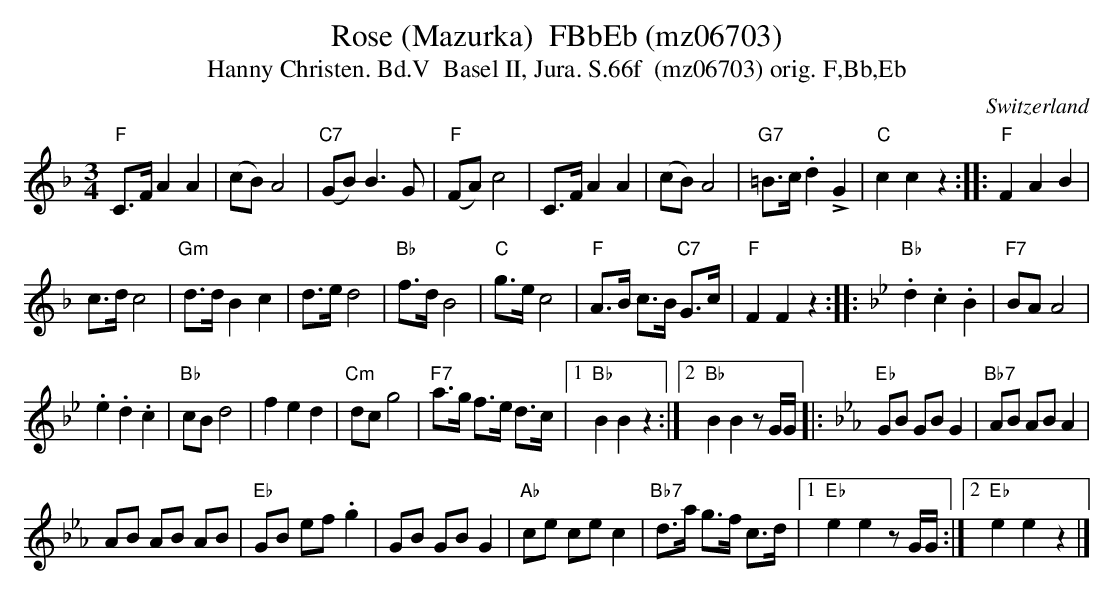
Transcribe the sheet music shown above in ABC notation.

X:1
T: Rose (Mazurka)  FBbEb (mz06703)
T:Hanny Christen. Bd.V  Basel II, Jura. S.66f  (mz06703) orig. F,Bb,Eb
M:3/4
L:1/8
O:Switzerland
K:F major
"F"C>FA2A2 | (cB)A4 | ("C7"GB) B3G | ("F"FA)c4 | C>FA2A2 | (cB)A4 | "G7"=B>c.d2!>!G2 | "C"c2c2z2 :: "F"F2A2B2 |
c>dc4 | "Gm"d>dB2c2 | d>ed4 | "Bb"f>dB4 |  "C"g>ec4 | "F"A>B c>B "C7"G>c | "F"F2F2z2 ::  [K:Bb] "Bb".d2.c2.B2 | "F7"BAA4 |
.e2.d2.c2 | "Bb"cBd4 | f2e2d2 | "Cm"dcg4 | "F7"a>g f>e d>c |1 "Bb"B2B2z2 :|2 "Bb"B2B2zG/G/ |: [K:Eb]  "Eb"GB GB G2 | "Bb7"AB ABA2 |
AB AB AB | "Eb"GB ef.g2 | GB GB G2 | "Ab"ce cec2 | "Bb7"d>a g>f c>d |1 "Eb"e2e2zG/G/ :|2 "Eb"e2e2z2 |]
